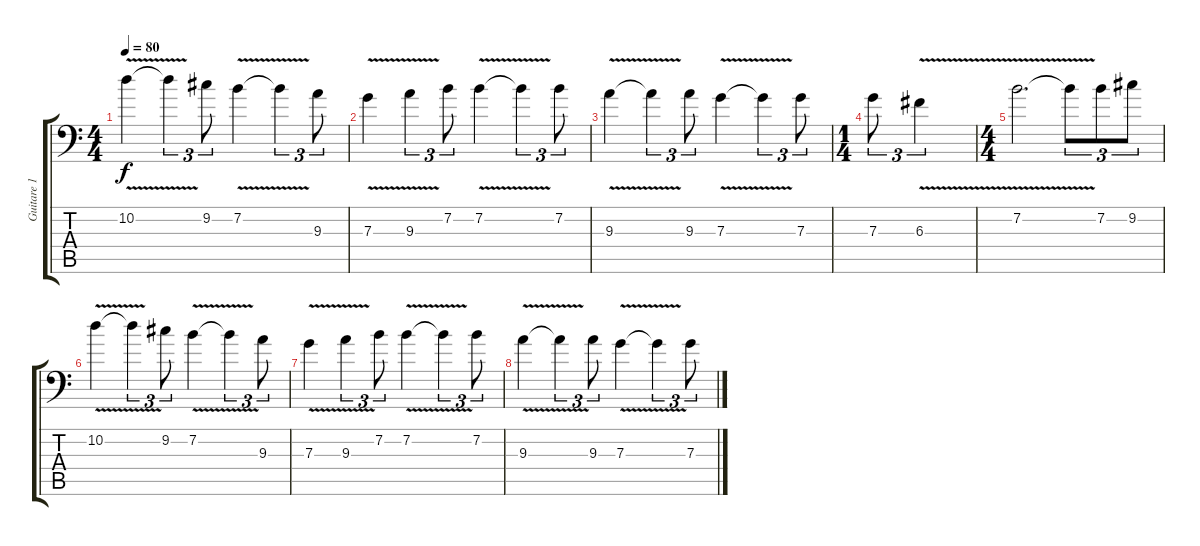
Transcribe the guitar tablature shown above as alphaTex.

\track ("Guitare 1" "Guitare 1") {instrument distortionguitar}
\staff {score tabs}
\tuning (A3 E3 C3 G2 D2 A1) {hide}
\ts (4 4)
\tempo 80
\clef f4
\ks c
10.2{v}.4{dy f} 10.2{t}.4{tu (3 2)} 9.2.8{tu (3 2)} 7.2{v}.4 7.2{t}.4{tu (3 2)} 9.3.8{tu (3 2)} |
7.3{v}.4 9.3{v}.4{tu (3 2)} 7.2.8{tu (3 2)} 7.2{v}.4 7.2{t}.4{tu (3 2)} 7.2.8{tu (3 2)} |
9.3{v}.4 9.3{t}.4{tu (3 2)} 9.3.8{tu (3 2)} 7.3{v}.4 7.3{t}.4{tu (3 2)} 7.3.8{tu (3 2)} |
\ts (1 4)
7.3.8{tu (3 2)} 6.3{v}.4{tu (3 2)} |
\ts (4 4)
7.2{v}.2{d} 7.2{t}.8{tu (3 2)} 7.2.8{tu (3 2)} 9.2.8{tu (3 2)} |
10.2{v}.4 10.2{t}.4{tu (3 2)} 9.2.8{tu (3 2)} 7.2{v}.4 7.2{t}.4{tu (3 2)} 9.3.8{tu (3 2)} |
7.3{v}.4 9.3{v}.4{tu (3 2)} 7.2.8{tu (3 2)} 7.2{v}.4 7.2{t}.4{tu (3 2)} 7.2.8{tu (3 2)} |
9.3{v}.4 9.3{t}.4{tu (3 2)} 9.3.8{tu (3 2)} 7.3{v}.4 7.3{t}.4{tu (3 2)} 7.3.8{tu (3 2)}
